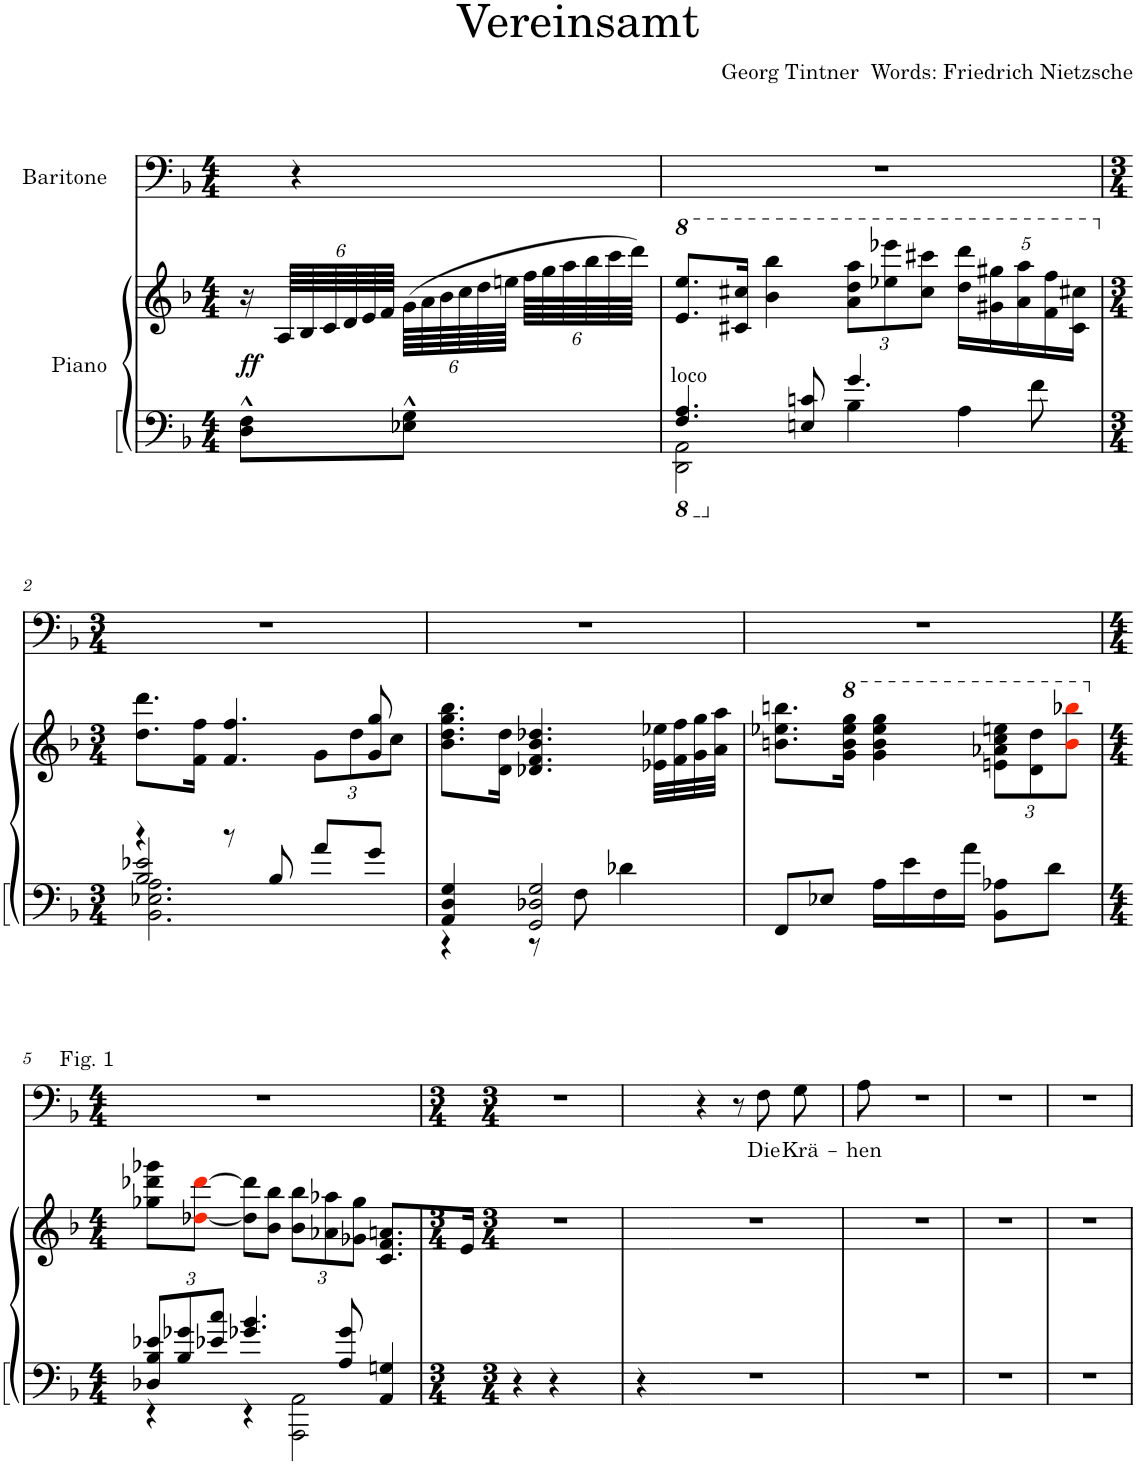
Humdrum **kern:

**kern	**kern	**kern	**text
*part2	*part2	*part1	*part1
*staff3	*staff2	*staff1	*staff1
*I"Piano	*	*I"Baritone	*
*I'Pno	*	*	*
*clefF4	*clefG2	*clefF4	*
*k[b-]	*k[b-]	*k[b-]	*
*M4/4	*M4/4	*M4/4	*
=	=	=	=
8D\^^ 8F\^^L	16r	4r	.
*	*Xbrackettup	*	*
.	96A/LLLL	.	.
.	96B-/	.	.
.	96c/	.	.
.	96d/	.	.
.	96e/	.	.
.	96f/JJJJ	.	.
8E-X\^^ 8G\^^J	(96g\LLLL	.	.
.	96a\)	.	.
.	96b-\	.	.
.	96cc\	.	.
.	96dd\	.	.
.	96een\JJJJ	.	.
.	96ff\LLLL	.	.
.	96gg\	.	.
.	96aa\	.	.
.	96bb-\	.	.
.	96ccc\	.	.
.	96ddd\JJJJ	.	.
=1	=1	=1	=1
*8ba	*	*	*
*^	*	*	*
*	*	*8va	*	*
!LO:TX:a:t=loco	!	!	!	!
4.FF/ 4.AA/	2DDD\ 2AAA\	8.ee/ 8.eee/L	1r	.
.	.	16cc#X/ 16ccc#X/Jk	.	.
.	.	4bb-\ 4bbb-\	.	.
8En/ 8cn/	.	.	.	.
*X8ba	*	*	*	*
4B-\	4.g/	12aa\ 12ddd\ 12aaa\L	.	.
.	.	12eee-X\ 12eeee-X\	.	.
.	.	12ccc#\ 12cccc#X\J	.	.
4A\	.	20ddd\ 20dddd\LL	.	.
.	.	20gg#X\ 20ggg#X\	.	.
.	.	20aa\ 20aaa\	.	.
.	8f\	.	.	.
.	.	20ff\ 20fff\	.	.
.	.	20cc#\ 20ccc#X\JJ	.	.
*v	*v	*	*	*
!!LO:LB:g=z
=2	=2	=2	=2
*M3/4	*M3/4	*M3/4	*
*^	*	*	*
*	*^	*	*	*
*	*	*	*X8va	*	*
*	*	*	*^	*	*
4r	2.BB-\ 2.E-X\ 2.A\	2B-/ 2e-X/	8.dd\ 8.ddd\L	2ryy	2.r	.
.	.	.	16f\ 16ff\Jk	.	.	.
8r	.	.	4.f/ 4.ff/	.	.	.
8B-/	.	.	.	.	.	.
8a/L	.	4ryy	.	12g\L	.	.
.	.	.	.	12dd\	.	.
8g/J	.	.	8g/ 8gg/	.	.	.
.	.	.	.	12cc\J	.	.
*	*v	*v	*	*	*	*
*	*	*v	*v	*	*
=3	=3	=3	=3	=3
4AA/ 4D/ 4G/	4r	8.b-\ 8.dd\ 8.gg\ 8.bb-\L	2.r	.
.	.	16d\ 16dd\Jk	.	.
2GG/ 2D-X/ 2G/	8r	4.d-X/ 4.f/ 4.b-/ 4.dd-X/	.	.
.	8F\	.	.	.
.	4d-X\	.	.	.
.	.	32e-X\ 32ee-X\LLL	.	.
.	.	32f\ 32ff\	.	.
.	.	32g\ 32gg\	.	.
.	.	32a\ 32aa\JJJ	.	.
*v	*v	*	*	*
=4	=4	=4	=4
8FF/L	8.bn\ 8.ee-X\ 8.bbn\L	2.r	.
8E-X/J	.	.	.
*	*8va	*	*
.	16gg\ 16bb\ 16eee-\ 16ggg\Jk	.	.
16A\LL	4gg\ 4bb\ 4eee-\ 4ggg\	.	.
16e\	.	.	.
16F\	.	.	.
16a\JJ	.	.	.
8BB-\ 8A-X\L	12een\ 12aa-X\ 12ccc\ 12eeen\L	.	.
.	12dd\ 12ddd\	.	.
8d\J	.	.	.
.	12bbi\ 12bbb-Xi\J	.	.
!!LO:LB:g=z
=5	=5	=5	=5
*M4/4	*M4/4	*M4/4	*
*Xbrackettup	*	*	*
*^	*	*	*
*	*	*X8va	*	*
!	!	!	!LO:TX:a:t=Fig. 1	!
12D-X/ 12B-/ 12e-X/L	4r	8gg-X\ 8ddd-X\ 8ggg-X\L	1r	.
12B-/ 12g-X/	.	.	.	.
.	.	[8dd-Xi\ [8ddd-i\J	.	.
12e-X/ 12cc/J	.	.	.	.
4.g-X/ 4.b-/	4r	8dd-\] 8ddd-\]L	.	.
.	.	8b-\ 8bb-\J	.	.
.	2AAA\ 2AA\	12b-\ 12bb-\L	.	.
.	.	12a-X\ 12aa-X\	.	.
8A/ 8g-/	.	.	.	.
.	.	12g-X\ 12gg-\J	.	.
4AA/ 4Gn/	.	8.c/ 8.f/ 8.an/L	.	.
.	.	16e/Jk	.	.
*v	*v	*	*	*
=6	=6	=6	=6
*M3/4	*M3/4	*M3/4	*
4r	2.r	2.r	.
4r	.	.	.
4r	.	.	.
=7	=7	=7	=7
2.r	2.r	4r	.
.	.	8r	.
!	!	!	!LO:LY:b
.	.	8F\	Die
!	!	!	!LO:LY:b
.	.	8G\L	Krä-
!	!	!	!LO:LY:b
.	.	8A\J	-hen
=8	=8	=8	=8
2.r	2.r	2.r	.
=9	=9	=9	=9
2.r	2.r	2.r	.
=10	=10	=10	=10
2.r	2.r	2.r	.
=	=	=	=
*-	*-	*-	*-
